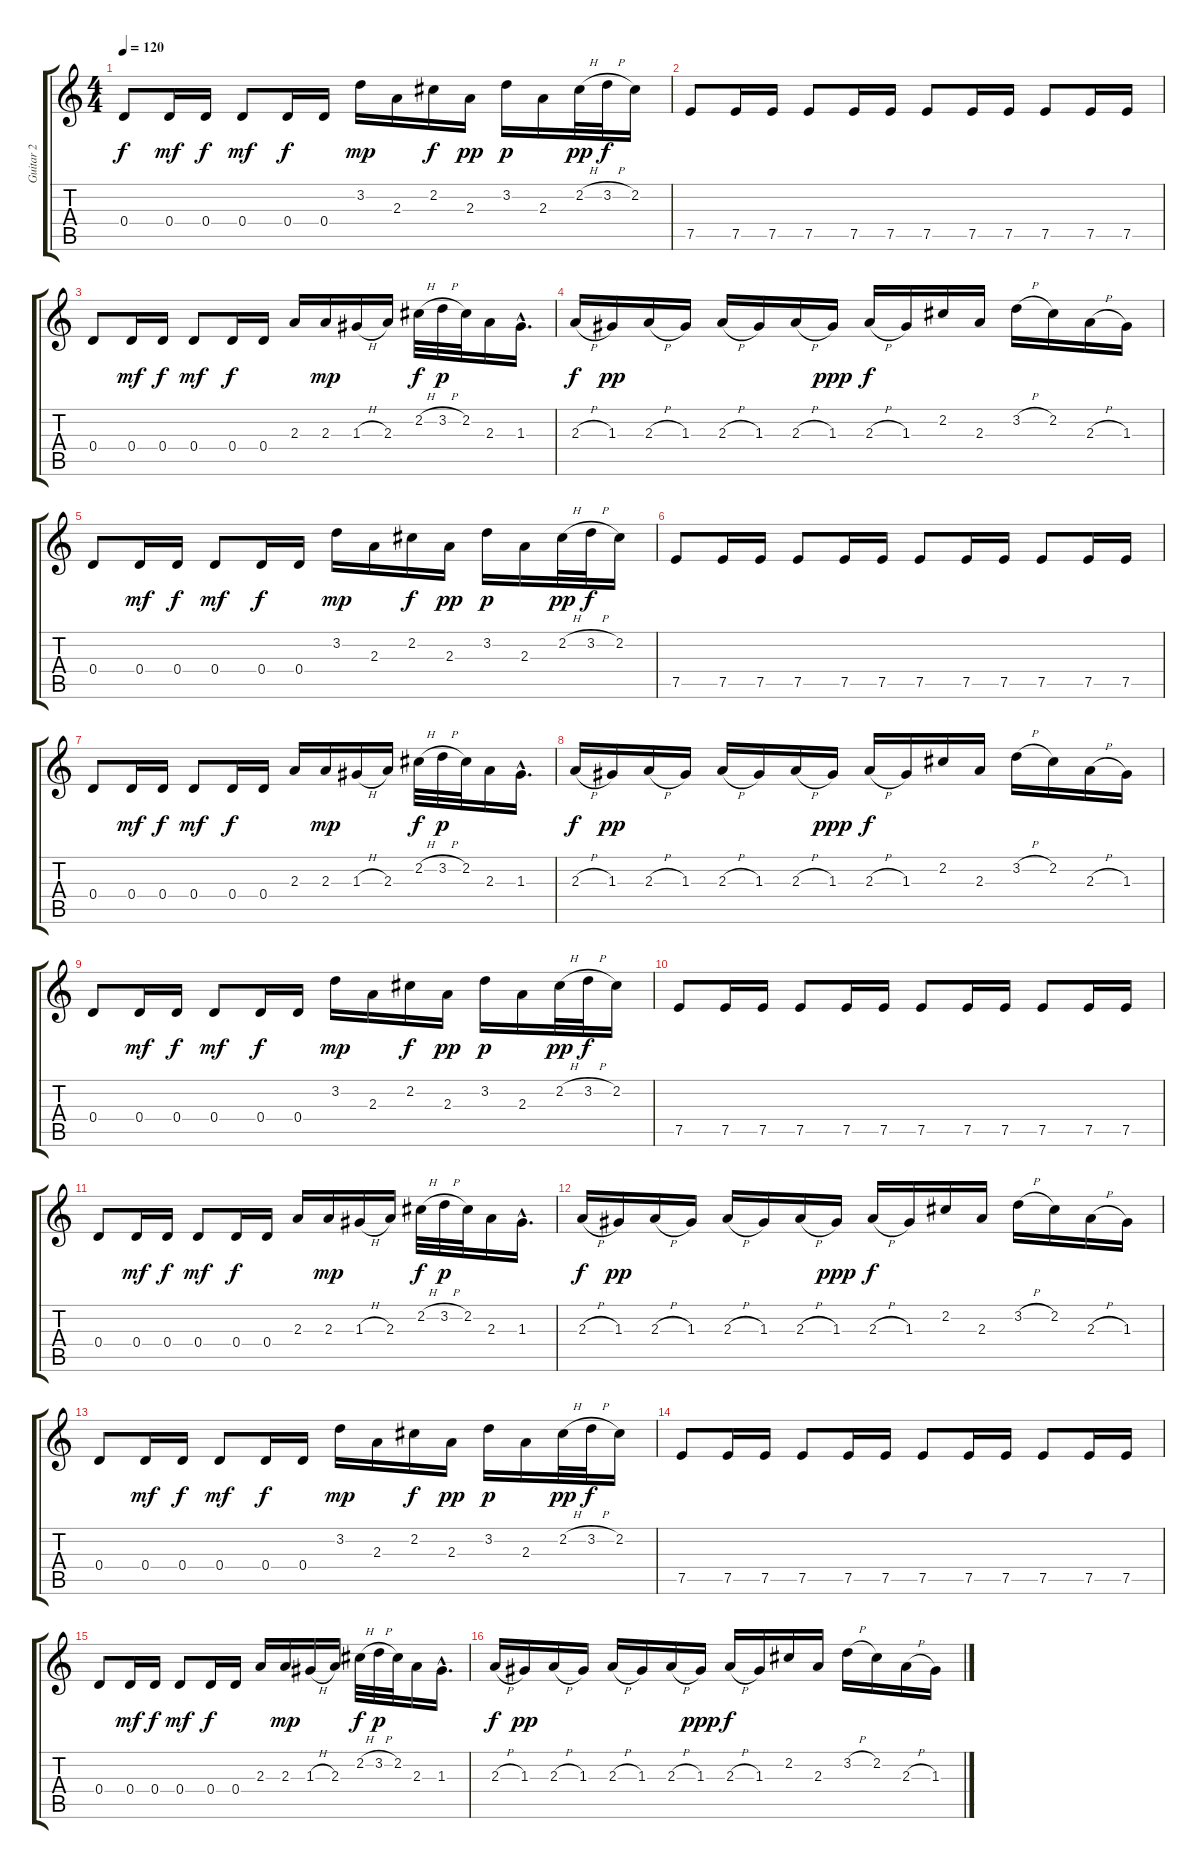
\track ("Guitar 2" "Guitar 2") {instrument electricguitarmuted}
\staff {score tabs}
\tuning (E4 B3 G3 D3 A2 E2) {hide}
\ts (4 4)
\tempo 120
\clef g2
\ks c
0.4.8{dy f} 0.4.16{dy mf} 0.4.16{dy f} 0.4.8{dy mf} 0.4.16{dy f} 0.4.16 3.2.16{dy mp} 2.3.16 2.2.16{dy f} 2.3.16{dy pp} 3.2.16{dy p} 2.3.16 2.2{h}.32{dy pp} 3.2{h}.32{dy f} 2.2.16 |
7.5.8 7.5.16 7.5.16 7.5.8 7.5.16 7.5.16 7.5.8 7.5.16 7.5.16 7.5.8 7.5.16 7.5.16 |
0.4.8 0.4.16{dy mf} 0.4.16{dy f} 0.4.8{dy mf} 0.4.16{dy f} 0.4.16 2.3.16 2.3.16{dy mp} 1.3{h}.16 2.3.16 2.2{h}.32{dy f} 3.2{h}.32{dy p} 2.2.32 2.3.16 1.3{hac}.16{d} |
2.3{h}.16{dy f} 1.3.16{dy pp} 2.3{h}.16 1.3.16 2.3{h}.16 1.3.16 2.3{h}.16 1.3.16{dy ppp} 2.3{h}.16{dy f} 1.3.16 2.2.16 2.3.16 3.2{h}.16 2.2.16 2.3{h}.16 1.3.16 |
0.4.8 0.4.16{dy mf} 0.4.16{dy f} 0.4.8{dy mf} 0.4.16{dy f} 0.4.16 3.2.16{dy mp} 2.3.16 2.2.16{dy f} 2.3.16{dy pp} 3.2.16{dy p} 2.3.16 2.2{h}.32{dy pp} 3.2{h}.32{dy f} 2.2.16 |
7.5.8 7.5.16 7.5.16 7.5.8 7.5.16 7.5.16 7.5.8 7.5.16 7.5.16 7.5.8 7.5.16 7.5.16 |
0.4.8 0.4.16{dy mf} 0.4.16{dy f} 0.4.8{dy mf} 0.4.16{dy f} 0.4.16 2.3.16 2.3.16{dy mp} 1.3{h}.16 2.3.16 2.2{h}.32{dy f} 3.2{h}.32{dy p} 2.2.32 2.3.16 1.3{hac}.16{d} |
2.3{h}.16{dy f} 1.3.16{dy pp} 2.3{h}.16 1.3.16 2.3{h}.16 1.3.16 2.3{h}.16 1.3.16{dy ppp} 2.3{h}.16{dy f} 1.3.16 2.2.16 2.3.16 3.2{h}.16 2.2.16 2.3{h}.16 1.3.16 |
0.4.8 0.4.16{dy mf} 0.4.16{dy f} 0.4.8{dy mf} 0.4.16{dy f} 0.4.16 3.2.16{dy mp} 2.3.16 2.2.16{dy f} 2.3.16{dy pp} 3.2.16{dy p} 2.3.16 2.2{h}.32{dy pp} 3.2{h}.32{dy f} 2.2.16 |
7.5.8 7.5.16 7.5.16 7.5.8 7.5.16 7.5.16 7.5.8 7.5.16 7.5.16 7.5.8 7.5.16 7.5.16 |
0.4.8 0.4.16{dy mf} 0.4.16{dy f} 0.4.8{dy mf} 0.4.16{dy f} 0.4.16 2.3.16 2.3.16{dy mp} 1.3{h}.16 2.3.16 2.2{h}.32{dy f} 3.2{h}.32{dy p} 2.2.32 2.3.16 1.3{hac}.16{d} |
2.3{h}.16{dy f} 1.3.16{dy pp} 2.3{h}.16 1.3.16 2.3{h}.16 1.3.16 2.3{h}.16 1.3.16{dy ppp} 2.3{h}.16{dy f} 1.3.16 2.2.16 2.3.16 3.2{h}.16 2.2.16 2.3{h}.16 1.3.16 |
0.4.8 0.4.16{dy mf} 0.4.16{dy f} 0.4.8{dy mf} 0.4.16{dy f} 0.4.16 3.2.16{dy mp} 2.3.16 2.2.16{dy f} 2.3.16{dy pp} 3.2.16{dy p} 2.3.16 2.2{h}.32{dy pp} 3.2{h}.32{dy f} 2.2.16 |
7.5.8 7.5.16 7.5.16 7.5.8 7.5.16 7.5.16 7.5.8 7.5.16 7.5.16 7.5.8 7.5.16 7.5.16 |
0.4.8 0.4.16{dy mf} 0.4.16{dy f} 0.4.8{dy mf} 0.4.16{dy f} 0.4.16 2.3.16 2.3.16{dy mp} 1.3{h}.16 2.3.16 2.2{h}.32{dy f} 3.2{h}.32{dy p} 2.2.32 2.3.16 1.3{hac}.16{d} |
2.3{h}.16{dy f} 1.3.16{dy pp} 2.3{h}.16 1.3.16 2.3{h}.16 1.3.16 2.3{h}.16 1.3.16{dy ppp} 2.3{h}.16{dy f} 1.3.16 2.2.16 2.3.16 3.2{h}.16 2.2.16 2.3{h}.16 1.3.16
